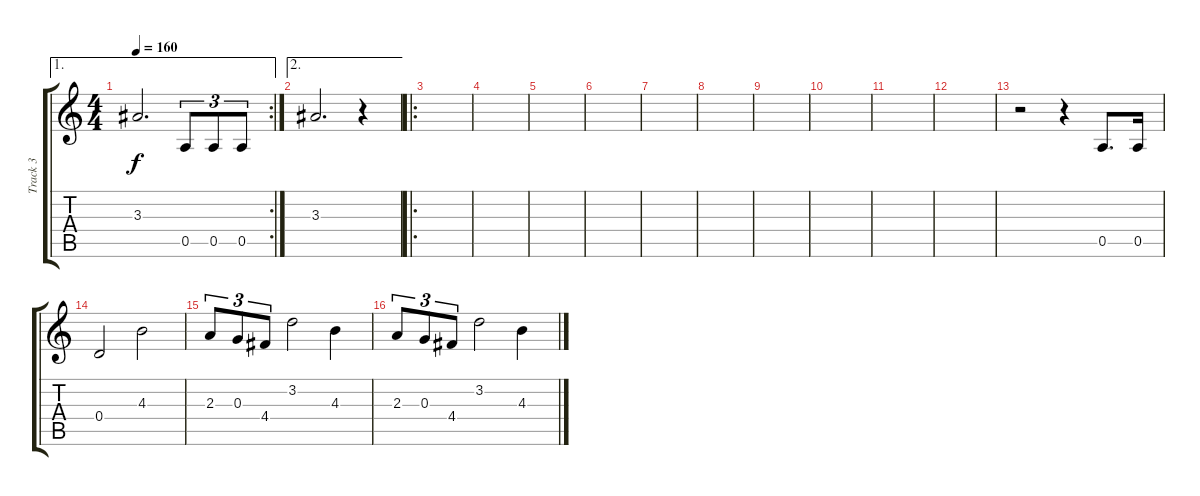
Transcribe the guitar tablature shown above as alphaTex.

\track ("Track 3" "Track 3") {instrument acousticguitarsteel}
\staff {score tabs}
\tuning (E4 B3 G3 D3 A2 D2) {hide}
\ae 1
\rc 2
\ts (4 4)
\tempo 160
\clef g2
\ks c
3.3.2{d dy f} 0.5.8{tu (3 2)} 0.5.8{tu (3 2)} 0.5.8{tu (3 2)} |
\ae 2
3.3.2{d} r.4 |
\ro
|
|
|
|
|
|
|
|
|
|
r.2 r.4 0.5.8{d} 0.5.16 |
0.4.2 4.3.2 |
2.3.8{tu (3 2)} 0.3.8{tu (3 2)} 4.4.8{tu (3 2)} 3.2.2 4.3.4 |
2.3.8{tu (3 2)} 0.3.8{tu (3 2)} 4.4.8{tu (3 2)} 3.2.2 4.3.4
